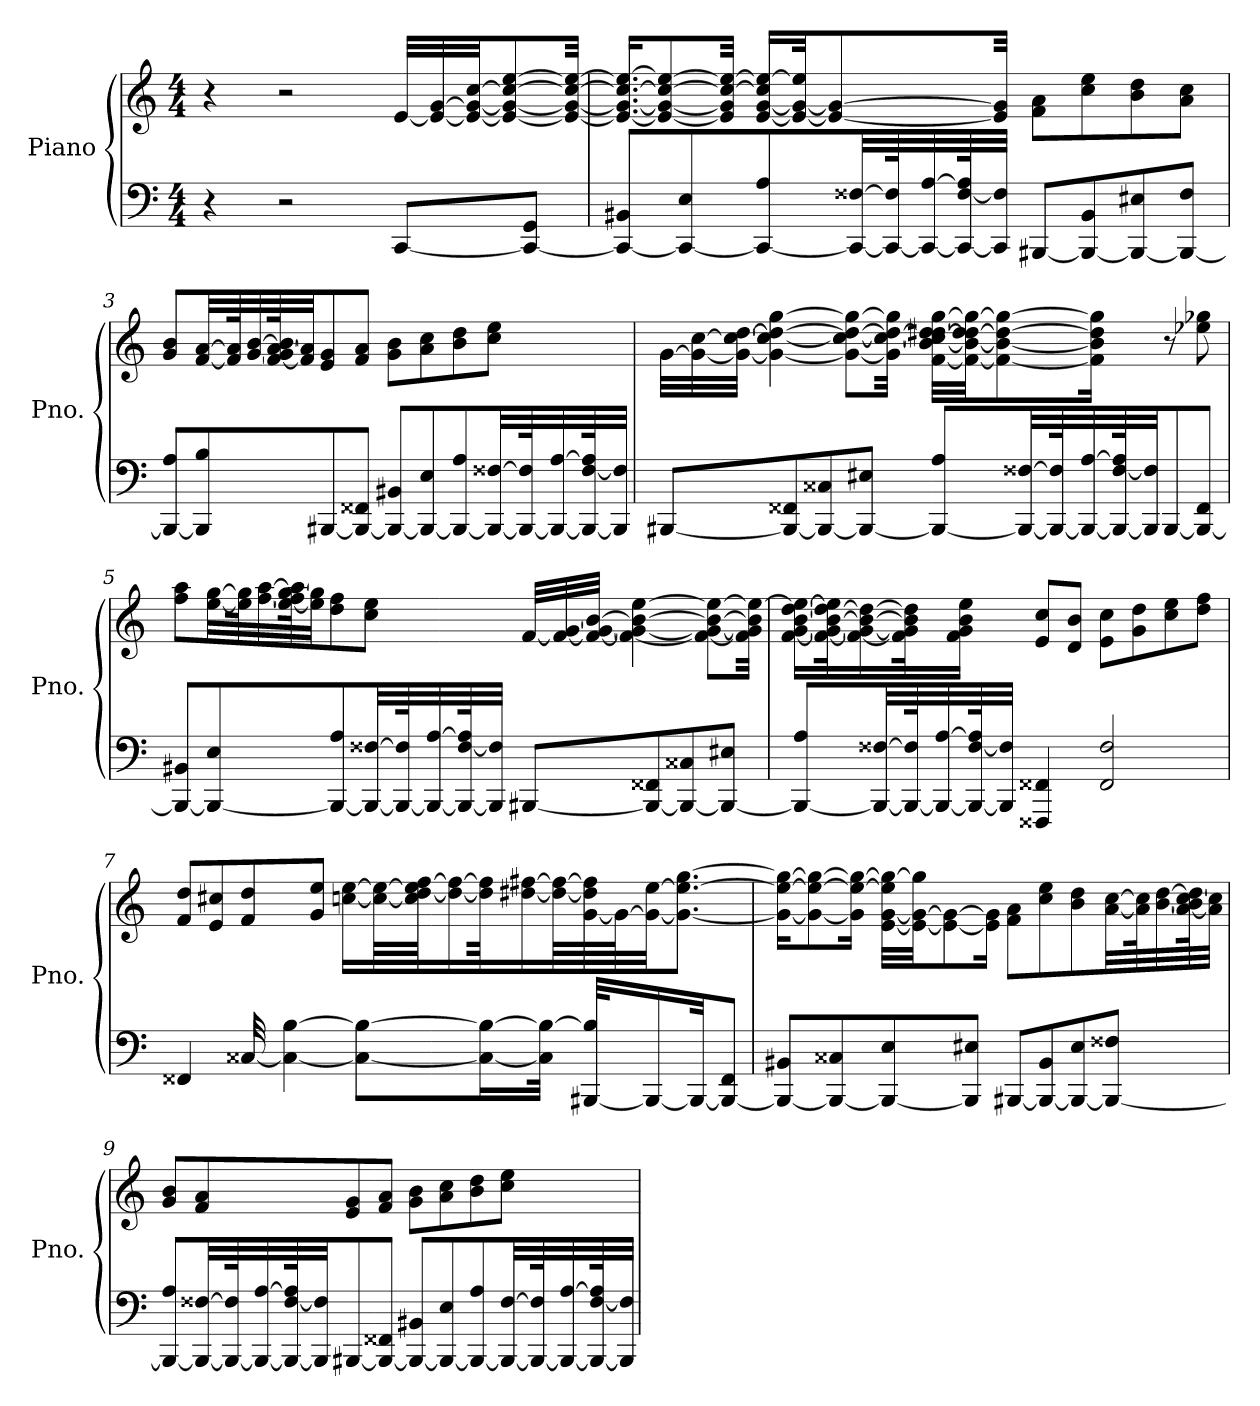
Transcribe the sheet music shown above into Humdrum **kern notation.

**kern	**kern
*part1	*part1
*staff2	*staff1
*I"Piano	*
*I'Pno.	*
*clefF4	*clefG2
*k[]	*k[]
*M4/4	*M4/4
=1	=1
4r	4r
2r	2r
[8CC/L	[32e/LLL
.	32e/_ [32g/
.	32e/_ 32g/_ [32cc/JJ
.	8e/_ 8g/_ 8cc/_ [8ee/
8CC/_ 8GG/J	.
.	32e/_ 32g/_ 32cc/_ 32ee/_Jkk
=2	=2
8CC/_ 8BB#X/L	16.e/_ 16.g/_ 16.cc/_ 16.ee/_KL
.	8e/_ 8g/_ 8cc/_ 8ee/_
8CC/_ 8E/	.
.	32e/] 32g/] 32cc/_ 32ee/_Jkk
8CC/_ 8A/	[16e/ [16g/ 16cc/] 16ee/_LL
.	32e/_ 32g/_ 32ee/]JK
.	8e/_ 8g/_
32CC/_ [32F##X/LL	.
64CC/_ 64F##/]K	.
32CC/_ [32A/	.
64CC/_ [64F##/ 64A/]K	.
32CC/] 32F##/]JJJ	32e/] 32g/]Jkk
[8BBB#X/L	8f\ 8a\L
8BBB#/_ 8BB#/	8cc\ 8ee\
8BBB#/_ 8E#X/	8b\ 8dd\
8BBB#/_ 8F##/J	8a\ 8cc\J
!!LO:LB:g=z
=3	=3
8BBB#/_ 8A/L	8g/ 8b/L
8BBB#/] 8B/	[32f/ [32a/LL
.	64f/] 64a/]K
.	[32g/ [32b/
.	[64f/ 64g/] [64a/ 64b/]K
.	32f/] 32a/]JJ
[8BBB#X/	8e/ 8g/
8BBB#/_ 8FF##X/J	8f/ 8a/J
8BBB#/_ 8BB#X/L	8g\ 8b\L
8BBB#/_ 8E/	8a\ 8cc\
8BBB#/_ 8A/	8b\ 8dd\
32BBB#/_ [32F##X/LL	8cc\ 8ee\J
64BBB#/_ 64F##/]K	.
32BBB#/_ [32A/	.
64BBB#/_ [64F##/ 64A/]K	.
32BBB#/] 32F##/]JJJ	.
!!LO:LB:g=z
=4	=4
[8BBB#X/L	[32g\LLL
.	32g\_ [32cc\
.	32g\_ 32cc\_ [32dd\JJJ
.	4g\_ 4cc\_ 4dd\_ [4gg\
8BBB#/_ 8FF##X/	.
8BBB#/_ 8C##X/	.
.	8g\_ 8cc\_ 8dd\_ 8gg\_L
8BBB#/_ 8E#X/J	.
.	32g\] 32cc\_ 32dd\_ 32gg\]Jkk
8BBB#/_ 8A/L	[32f\ [32b\ 32cc\] 32dd\_ [32dd#X\ [32gg\LLL
.	32f\_ 32b\_ 32dd\] 32dd#\_ 32gg\_JJ
.	8f\_ 8b\_ 8dd#\_ 8gg\_
32BBB#/_ [32F##X/LL	.
64BBB#/_ 64F##/]K	.
32BBB#/_ [32A/	.
.	16f\] 16b\] 16dd#\] 16gg\]Jk
64BBB#/_ [64F##/ 64A/]K	.
32BBB#/] 32F##/]JJ	.
[8BBB#/	8r
8BBB#/_ 8FF##/J	8ee-X\ 8gg-X\
!!LO:LB:g=z
=5	=5
8BBB#/_ 8BB#X/L	8ff\ 8aa\L
8BBB#/_ 8E/	[32ee\ [32gg\LL
.	64ee\] 64gg\]K
.	[32ff\ [32aa\
.	[64ee\ 64ff\] [64gg\ 64aa\]K
.	32ee\] 32gg\]JJ
8BBB#/_ 8A/	8dd\ 8ff\
32BBB#/_ [32F##X/LL	8cc\ 8ee\J
64BBB#/_ 64F##/]K	.
32BBB#/_ [32A/	.
64BBB#/_ [64F##/ 64A/]K	.
32BBB#/] 32F##/]JJJ	.
[8BBB#X/L	[32f/LLL
.	32f/_ [32g/
.	32f/_ 32g/_ [32b/JJJ
.	4f\_ 4g\_ 4b\_ [4ee\
8BBB#/_ 8FF##X/	.
8BBB#/_ 8C##X/	.
.	8f\_ 8g\_ 8b\_ 8ee\_L
8BBB#/_ 8E#X/J	.
.	32f\] 32g\] 32b\] 32ee\_Jkk
!!LO:LB:g=z
=6	=6
8BBB#/_ 8A/L	[16f\ [16g\ [16b\ [16dd\ 16ee\_LL
.	32f\_ 32g\_ 32b\_ 32dd\_ 32ee\]K
.	16f\_ 16g\_ 16b\_ 16dd\_
32BBB#/_ [32F##X/LL	.
64BBB#/_ 64F##/]K	32f\] 32g\] 32b\] 32dd\]K
32BBB#/_ [32A/	.
.	16f\ 16g\ 16b\ 16ee\JJ
64BBB#/_ [64F##/ 64A/]K	.
32BBB#/] 32F##/]JJJ	.
4FFF##X/ 4FF##X/	8e/ 8cc/L
.	8d/ 8b/J
2FF##/ 2F##/	8e\ 8cc\L
.	8g\ 8dd\
.	8cc\ 8ee\
.	8dd\ 8ff\J
=7	=7
4FF##X/	8f/ 8dd/L
.	8e/ 8cc#X/
[32C##X/	8f/ 8dd/
4C##\_ [4B\	.
.	8g/ 8ee/J
.	[16ccn\ [16ee\LL
8C##\_ 8B\_L	.
.	64cc\_ 64ee\_LL
.	64cc\] [64dd\ 64ee\] [64ff\JJ
.	16dd\_ 16ff\_
16C##\_ 16B\_L	64dd\] 64ff\]KK
.	[16dd#X\ [16ff#X\
32C##\] 32B\_JJk	.
.	64dd#\_ 64ff#\_LL
[32BBB#X/ 32B/]KLL	[64g\ 64dd#\] 64ff#\]
.	64g\J_
16BBB#/_	32g\_ [32ee\JJ
.	8.g\_ 8.ee\_ [8.gg\J
32BBB#/JK_	.
8BBB#/_ 8FF##/J	.
!!LO:PB:g=z
=8	=8
8BBB#/_ 8BB#X/L	16g\_ 16ee\_ 16gg\_KL
.	8g\_ 8ee\_ 8gg\_
8BBB#/_ 8C##X/	.
.	16g\] 16ee\_ 16gg\_Jk
8BBB#/_ 8E/	[32e\ [32g\ 32ee\] 32gg\_LLL
.	32e\_ 32g\_ 32gg\]JJ
.	8e\_ 8g\_
8BBB#/] 8E#X/J	.
.	16e\] 16g\]Jk
[8BBB#X/L	8f\ 8a\L
8BBB#/_ 8BB#/	8cc\ 8ee\
8BBB#/_ 8E#/	8b\ 8dd\
8BBB#/_ 8F##X/J	[32a\ [32cc\LL
.	64a\] 64cc\]K
.	[32b\ [32dd\
.	[64a\ 64b\] [64cc\ 64dd\]K
.	32a\] 32cc\]JJJ
!!LO:LB:g=z
=9	=9
8BBB#/_ 8A/L	8g/ 8b/L
32BBB#/_ [32F##X/LL	8f/ 8a/
64BBB#/_ 64F##/]K	.
32BBB#/_ [32A/	.
64BBB#/_ [64F##/ 64A/]K	.
32BBB#/] 32F##/]JJ	.
[8BBB#X/	8e/ 8g/
8BBB#/_ 8FF##X/J	8f/ 8a/J
8BBB#/_ 8BB#X/L	8g\ 8b\L
8BBB#/_ 8E/	8a\ 8cc\
8BBB#/_ 8A/	8b\ 8dd\
32BBB#/_ [32F##/LL	8cc\ 8ee\J
64BBB#/_ 64F##/]K	.
32BBB#/_ [32A/	.
64BBB#/_ [64F##/ 64A/]K	.
32BBB#/] 32F##/]JJJ	.
=	=
*-	*-
